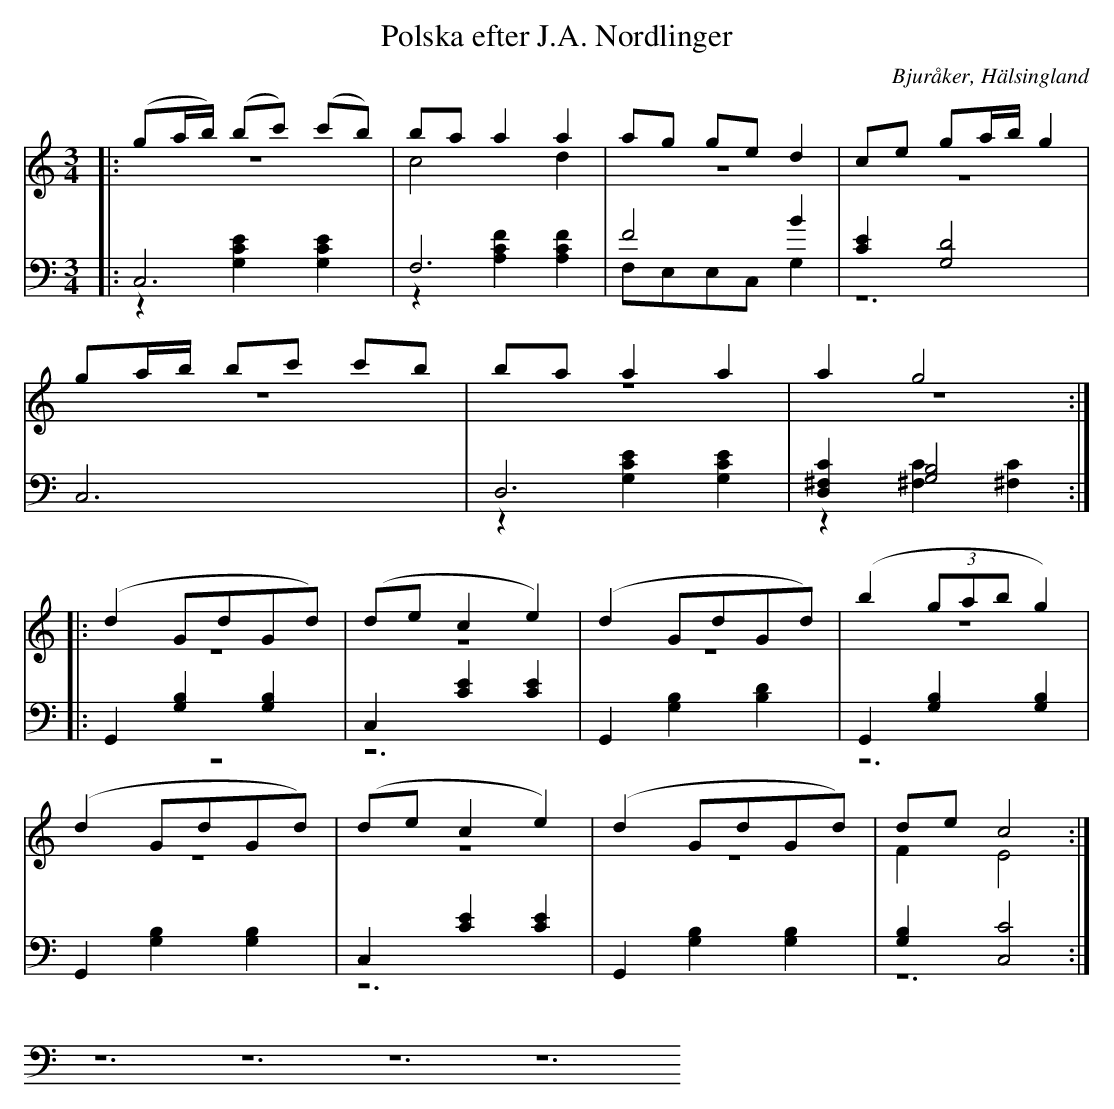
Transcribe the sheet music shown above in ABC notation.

X:1
T: Polska efter J.A. Nordlinger
O: Bjuråker, Hälsingland
M: 3/4
L: 1/8
K: C
V:1
V:2 merge
V:3
V:4 merge
V:1
|:(ga/b/) (bc') (c'b)|ba a2 a2|ag ge d2|ce ga/b/ g2|
ga/b/ bc' c'b|ba a2 a2|a2 g4:|
|:(d2 GdGd) |(de c2 e2)|(d2 GdGd)|(b2 (3gab g2)|
(d2 GdGd)|(de c2 e2)|(d2 GdGd)|de c4:|
V:2
|:z6|c4 d2|z6|z6|
z6|z6|z6:|
|: z6 |z6|z6|z6|
z6|z6|z6|F2 E4:|
V:3 clef=bass
|:C,6 |F,6|F4 B2|[C2E2] [G,4D4]|
C,6|D,6|[D,2^F,2C2] [G,4B,4]:|
|:G,,2 [G,2B,2]  [G,2B,2]|C,2 [C2E2] [C2E2]|G,,2 [G,2B,2]  [B,2D2]|G,,2 [G,2B,2]  [G,2B,2]|
G,,2 [G,2B,2]  [G,2B,2]|C,2 [C2E2] [C2E2]|G,,2 [G,2B,2]  [G,2B,2]|[G,2B,2] [C,4C4]:|
V:4 clef=bass
|:z2 [G,2C2E2] [G,2C2E2]|z2 [A,2C2F2] [A,2C2F2]|F,E,E,C, G,2|z12|
z2 [G,2C2E2] [G,2C2E2]|z2 [^F,2C2] [^F,2C2]|z6:|
|:z12 |z12|z12|z12|
z12|z12|z12|z12:|
